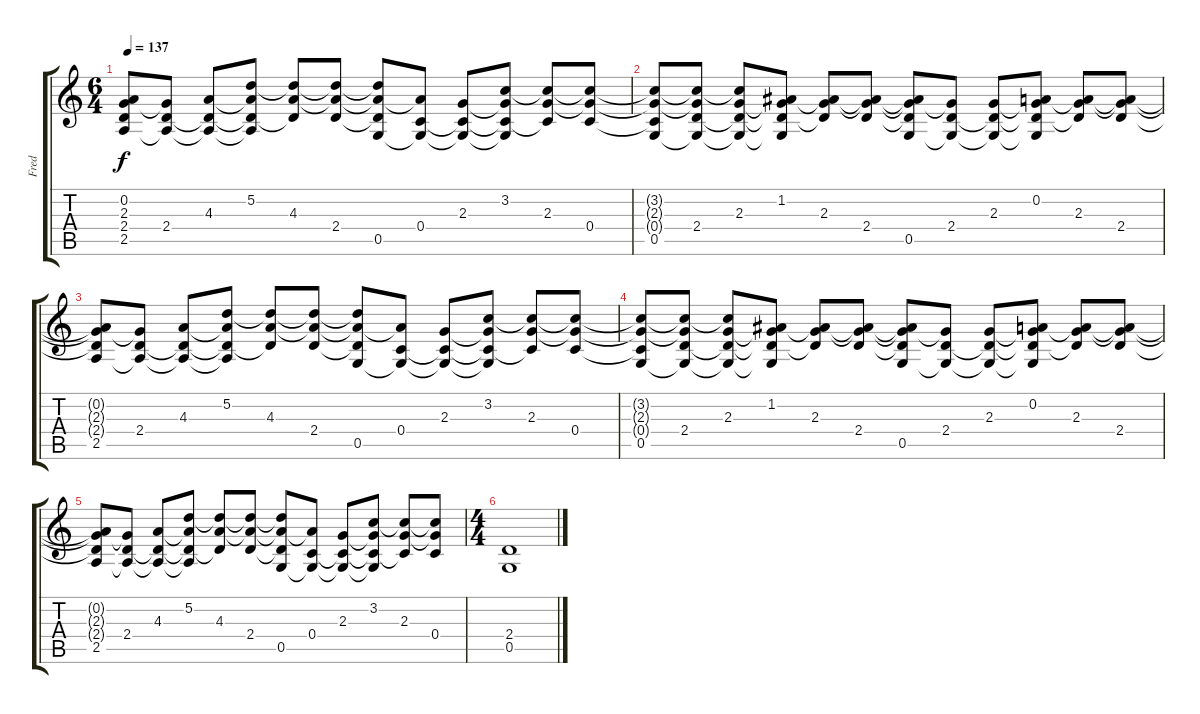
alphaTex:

\track ("Fred" "Fred") {instrument acousticguitarsteel}
\staff {score tabs}
\tuning (D4 A3 F3 C3 G2 C2) {hide}
\ts (6 4)
\tempo 137
\clef g2
\ks c
(0.2{t} 2.3{t} 2.4{t} 2.5).8{dy f} (2.3{t} 2.4 2.5{t}).8 (4.3 2.4{t} 2.5{t}).8 (5.2 4.3{t} 2.4{t} 2.5{t}).8 (5.2{t} 4.3 2.4{t}).8 (5.2{t} 4.3{t} 2.4).8 (5.2{t} 4.3{t} 2.4{t} 0.5).8 (4.3{t} 0.4 0.5{t}).8 (2.3 0.4{t} 0.5{t}).8 (3.2 2.3{t} 0.4{t} 0.5{t}).8 (3.2{t} 2.3 0.4{t}).8 (3.2{t} 2.3{t} 0.4).8 |
(3.2{t} 2.3{t} 0.4{t} 0.5).8 (3.2{t} 2.3{t} 2.4 0.5{t}).8 (3.2{t} 2.3 2.4{t} 0.5{t}).8 (1.2 2.3{t} 2.4{t} 0.5{t}).8 (1.2{t} 2.3 2.4{t}).8 (1.2{t} 2.3{t} 2.4).8 (1.2{t} 2.3{t} 2.4{t} 0.5).8 (2.3{t} 2.4 0.5{t}).8 (2.3 2.4{t} 0.5{t}).8 (0.2 2.3{t} 2.4{t} 0.5{t}).8 (0.2{t} 2.3 2.4{t}).8 (0.2{t} 2.3{t} 2.4).8 |
(0.2{t} 2.3{t} 2.4{t} 2.5).8 (2.3{t} 2.4 2.5{t}).8 (4.3 2.4{t} 2.5{t}).8 (5.2 4.3{t} 2.4{t} 2.5{t}).8 (5.2{t} 4.3 2.4{t}).8 (5.2{t} 4.3{t} 2.4).8 (5.2{t} 4.3{t} 2.4{t} 0.5).8 (4.3{t} 0.4 0.5{t}).8 (2.3 0.4{t} 0.5{t}).8 (3.2 2.3{t} 0.4{t} 0.5{t}).8 (3.2{t} 2.3 0.4{t}).8 (3.2{t} 2.3{t} 0.4).8 |
(3.2{t} 2.3{t} 0.4{t} 0.5).8 (3.2{t} 2.3{t} 2.4 0.5{t}).8 (3.2{t} 2.3 2.4{t} 0.5{t}).8 (1.2 2.3{t} 2.4{t} 0.5{t}).8 (1.2{t} 2.3 2.4{t}).8 (1.2{t} 2.3{t} 2.4).8 (1.2{t} 2.3{t} 2.4{t} 0.5).8 (2.3{t} 2.4 0.5{t}).8 (2.3 2.4{t} 0.5{t}).8 (0.2 2.3{t} 2.4{t} 0.5{t}).8 (0.2{t} 2.3 2.4{t}).8 (0.2{t} 2.3{t} 2.4).8 |
(0.2{t} 2.3{t} 2.4{t} 2.5).8 (2.3{t} 2.4 2.5{t}).8 (4.3 2.4{t} 2.5{t}).8 (5.2 4.3{t} 2.4{t} 2.5{t}).8 (5.2{t} 4.3 2.4{t}).8 (5.2{t} 4.3{t} 2.4).8 (5.2{t} 4.3{t} 2.4{t} 0.5).8 (4.3{t} 0.4 0.5{t}).8 (2.3 0.4{t} 0.5{t}).8 (3.2 2.3{t} 0.4{t} 0.5{t}).8 (3.2{t} 2.3 0.4{t}).8 (3.2{t} 2.3{t} 0.4).8 |
\ts (4 4)
(2.4 0.5).1{instrument distortionguitar}
